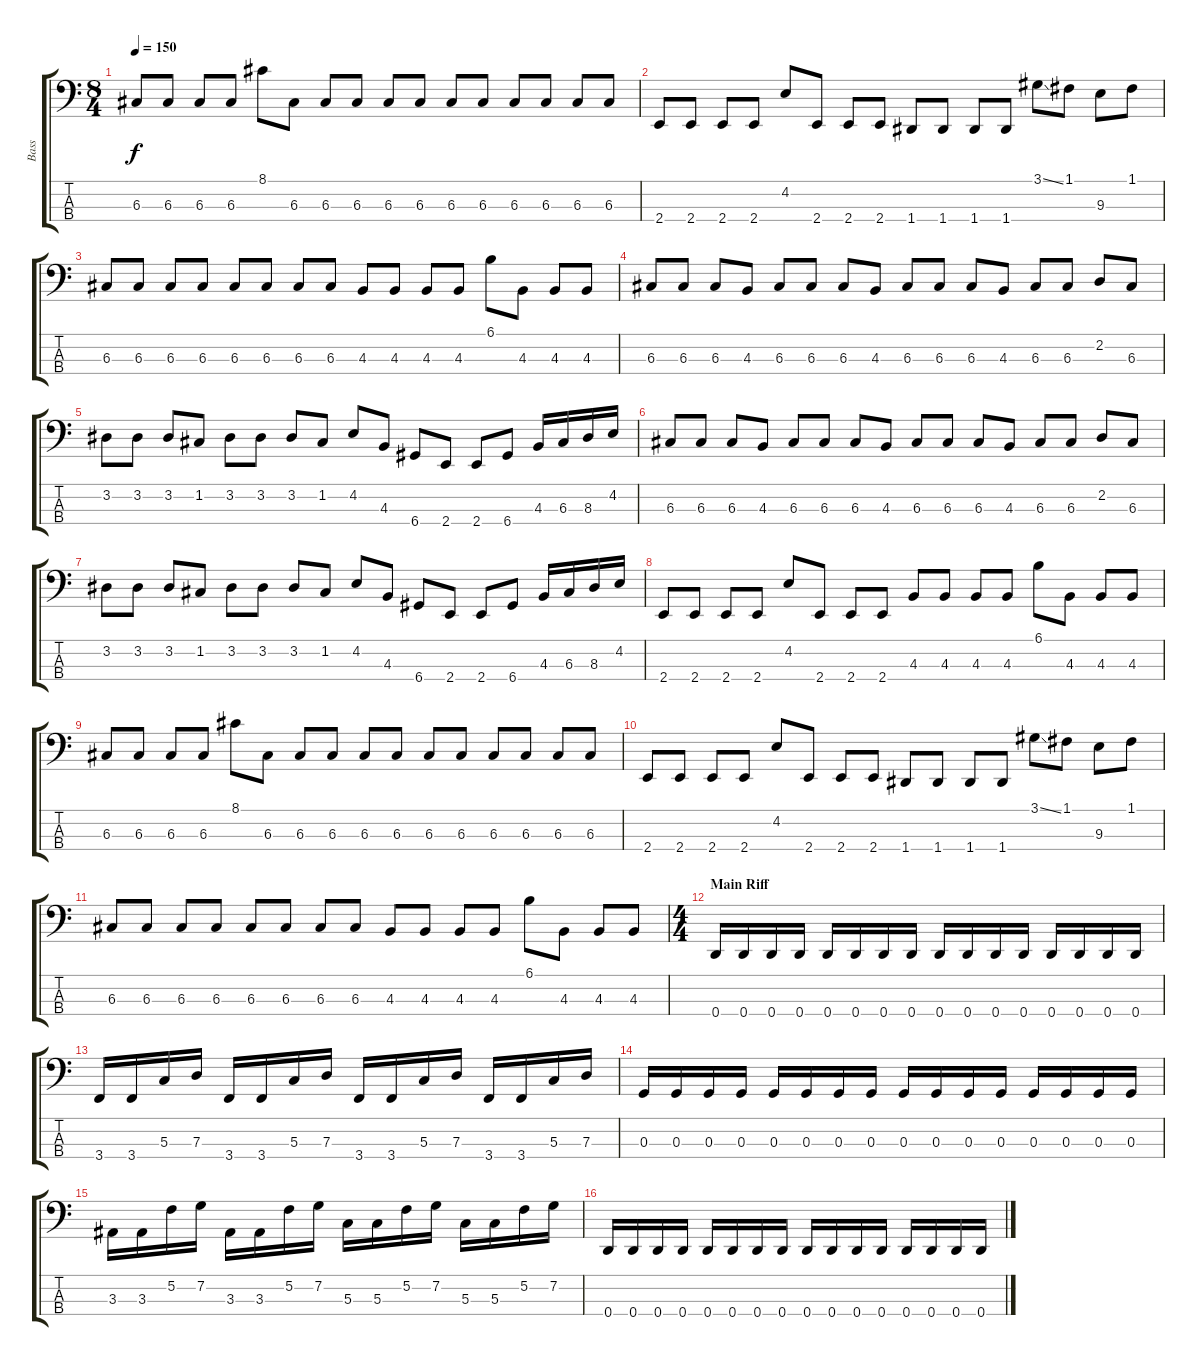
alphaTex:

\track ("Bass" "Bass") {instrument electricbassfinger}
\staff {score tabs}
\tuning (F2 C2 G1 D1) {hide}
\ts (8 4)
\tempo 150
\clef f4
\ks c
6.3.8{dy f} 6.3.8 6.3.8 6.3.8 8.1.8 6.3.8 6.3.8 6.3.8 6.3.8 6.3.8 6.3.8 6.3.8 6.3.8 6.3.8 6.3.8 6.3.8 |
2.4.8 2.4.8 2.4.8 2.4.8 4.2.8 2.4.8 2.4.8 2.4.8 1.4.8 1.4.8 1.4.8 1.4.8 3.1{ss}.8 1.1.8 9.3.8 1.1.8 |
6.3.8 6.3.8 6.3.8 6.3.8 6.3.8 6.3.8 6.3.8 6.3.8 4.3.8 4.3.8 4.3.8 4.3.8 6.1.8 4.3.8 4.3.8 4.3.8 |
6.3.8 6.3.8 6.3.8 4.3.8 6.3.8 6.3.8 6.3.8 4.3.8 6.3.8 6.3.8 6.3.8 4.3.8 6.3.8 6.3.8 2.2.8 6.3.8 |
3.2.8 3.2.8 3.2.8 1.2.8 3.2.8 3.2.8 3.2.8 1.2.8 4.2.8 4.3.8 6.4.8 2.4.8 2.4.8 6.4.8 4.3.16 6.3.16 8.3.16 4.2.16 |
6.3.8 6.3.8 6.3.8 4.3.8 6.3.8 6.3.8 6.3.8 4.3.8 6.3.8 6.3.8 6.3.8 4.3.8 6.3.8 6.3.8 2.2.8 6.3.8 |
3.2.8 3.2.8 3.2.8 1.2.8 3.2.8 3.2.8 3.2.8 1.2.8 4.2.8 4.3.8 6.4.8 2.4.8 2.4.8 6.4.8 4.3.16 6.3.16 8.3.16 4.2.16 |
2.4.8 2.4.8 2.4.8 2.4.8 4.2.8 2.4.8 2.4.8 2.4.8 4.3.8 4.3.8 4.3.8 4.3.8 6.1.8 4.3.8 4.3.8 4.3.8 |
6.3.8 6.3.8 6.3.8 6.3.8 8.1.8 6.3.8 6.3.8 6.3.8 6.3.8 6.3.8 6.3.8 6.3.8 6.3.8 6.3.8 6.3.8 6.3.8 |
2.4.8 2.4.8 2.4.8 2.4.8 4.2.8 2.4.8 2.4.8 2.4.8 1.4.8 1.4.8 1.4.8 1.4.8 3.1{ss}.8 1.1.8 9.3.8 1.1.8 |
6.3.8 6.3.8 6.3.8 6.3.8 6.3.8 6.3.8 6.3.8 6.3.8 4.3.8 4.3.8 4.3.8 4.3.8 6.1.8 4.3.8 4.3.8 4.3.8 |
\ts (4 4)
\section ("" "Main Riff")
0.4.16 0.4.16 0.4.16 0.4.16 0.4.16 0.4.16 0.4.16 0.4.16 0.4.16 0.4.16 0.4.16 0.4.16 0.4.16 0.4.16 0.4.16 0.4.16 |
3.4.16 3.4.16 5.3.16 7.3.16 3.4.16 3.4.16 5.3.16 7.3.16 3.4.16 3.4.16 5.3.16 7.3.16 3.4.16 3.4.16 5.3.16 7.3.16 |
0.3.16 0.3.16 0.3.16 0.3.16 0.3.16 0.3.16 0.3.16 0.3.16 0.3.16 0.3.16 0.3.16 0.3.16 0.3.16 0.3.16 0.3.16 0.3.16 |
3.3.16 3.3.16 5.2.16 7.2.16 3.3.16 3.3.16 5.2.16 7.2.16 5.3.16 5.3.16 5.2.16 7.2.16 5.3.16 5.3.16 5.2.16 7.2.16 |
0.4.16 0.4.16 0.4.16 0.4.16 0.4.16 0.4.16 0.4.16 0.4.16 0.4.16 0.4.16 0.4.16 0.4.16 0.4.16 0.4.16 0.4.16 0.4.16
